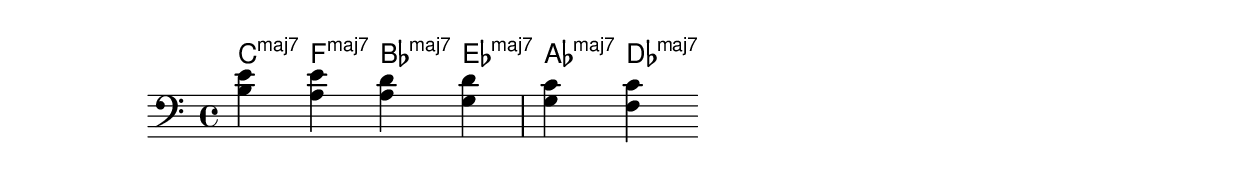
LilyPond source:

\version "2.18.2"

upper = \relative c'' {
  \clef treble
  \key c \major
  \time 4/4
  
  c f, bes ees, aes des,
}

lower = \relative c {
  \clef bass
  \key c \major
  \time 4/4

  <b' e>4 <a e'> <a d> <g d'> <c g> <c f,>
}

harmonies = \chordmode {
  \set majorSevenSymbol = \markup {maj7}
  c4:maj7 f:maj7 bes:maj7 ees:maj7 aes:maj7 des:maj7
}

\score {
  <<
    \new ChordNames {
      \harmonies
    }
    \new Staff = "lower" \lower
  >>
  \layout { }
}
